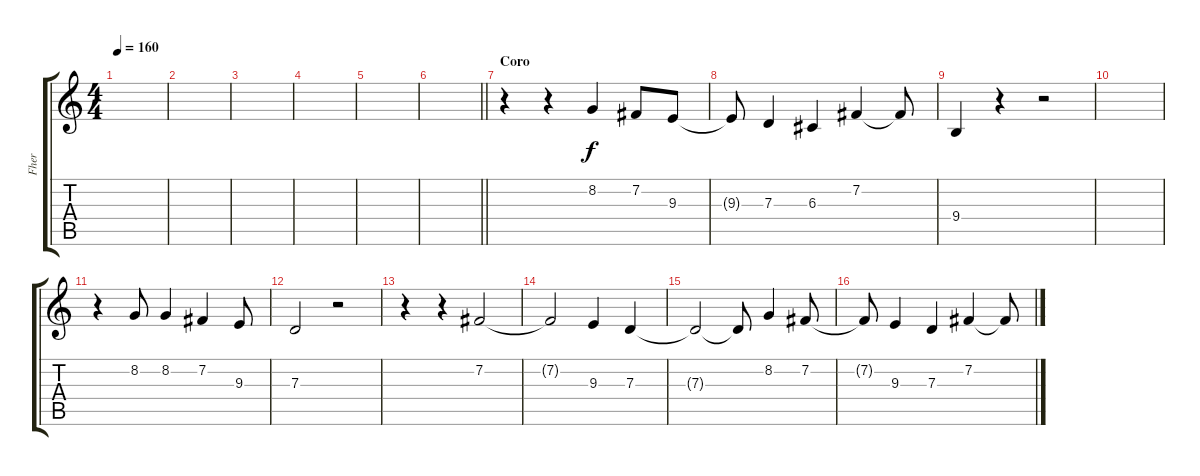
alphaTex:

\track ("Fher" "Fher") {instrument sopranosax}
\staff {score tabs}
\tuning (E4 B3 G3 D3 A2 E2) {hide}
\ts (4 4)
\tempo 160
\clef g2
\ks c
|
|
|
|
|
\barLineRight lightlight
|
\section ("" "Coro")
r.4 r.4 8.2.4 7.2.8 9.3.8 |
9.3{t}.8 7.3.4 6.3.4 7.2.4 7.2{t}.8 |
9.4.4 r.4 r.2 |
|
r.4 8.2.8 8.2.4 7.2.4 9.3.8 |
7.3.2 r.2 |
r.4 r.4 7.2.2 |
7.2{t}.2 9.3.4 7.3.4 |
7.3{t}.2 7.3{t}.8 8.2.4 7.2.8 |
7.2{t}.8 9.3.4 7.3.4 7.2.4 7.2{t}.8
